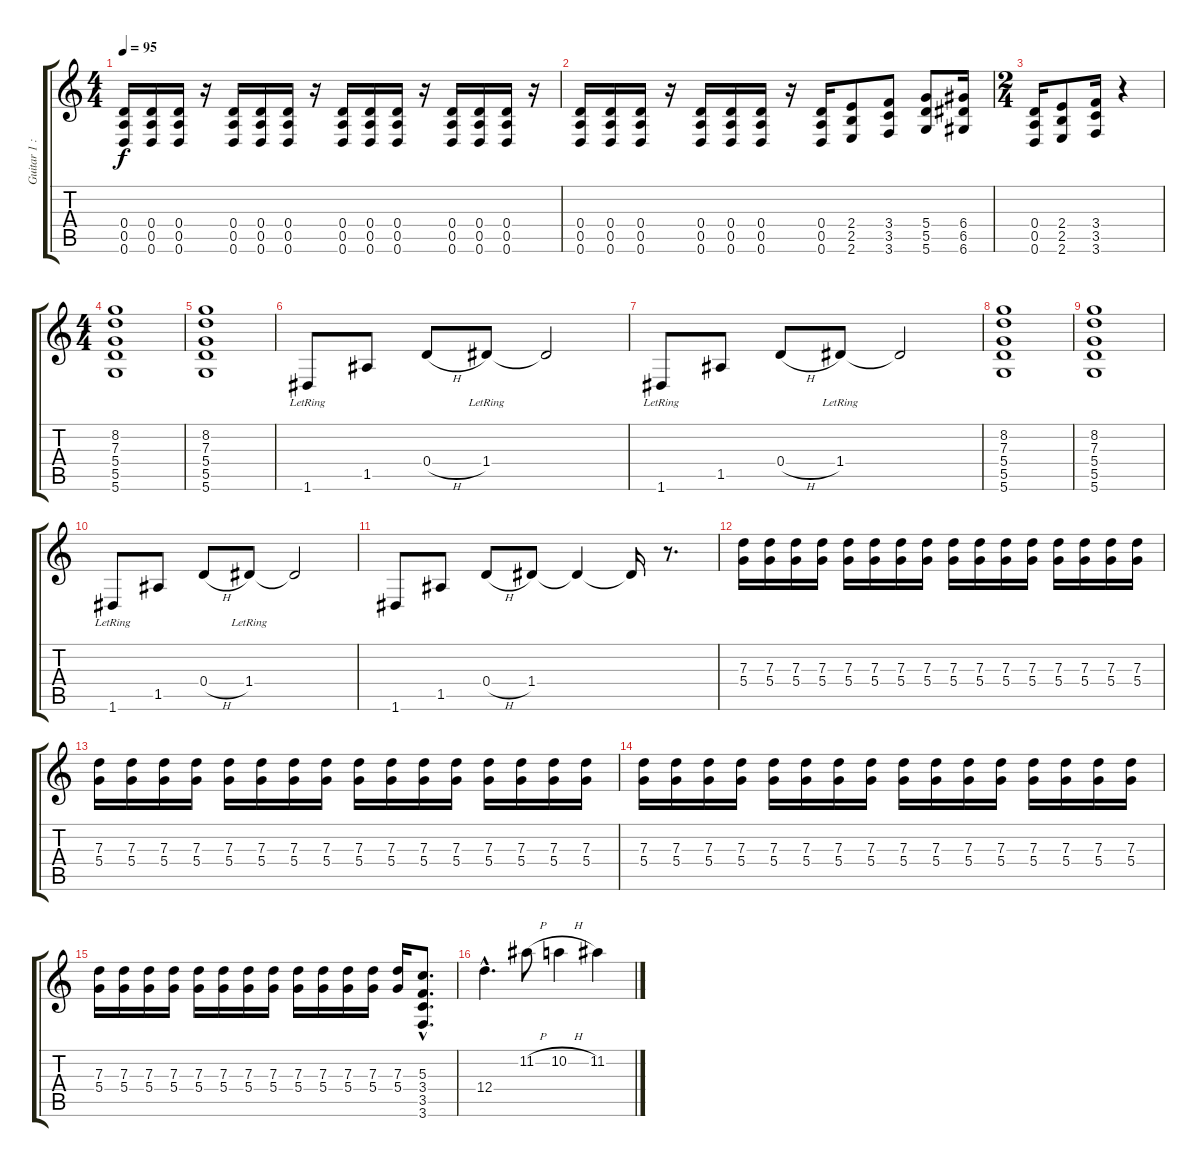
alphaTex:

\track ("Guitar 1 : Justin Beck" "Guitar 1 :") {instrument distortionguitar}
\staff {score tabs}
\tuning (E4 B3 G3 D3 A2 D2) {hide}
\ts (4 4)
\tempo 95
\clef g2
\ks c
(0.4 0.5 0.6).16{dy f} (0.4 0.5 0.6).16 (0.4 0.5 0.6).16 r.16 (0.4 0.5 0.6).16 (0.4 0.5 0.6).16 (0.4 0.5 0.6).16 r.16 (0.4 0.5 0.6).16 (0.4 0.5 0.6).16 (0.4 0.5 0.6).16 r.16 (0.4 0.5 0.6).16 (0.4 0.5 0.6).16 (0.4 0.5 0.6).16 r.16 |
(0.4 0.5 0.6).16 (0.4 0.5 0.6).16 (0.4 0.5 0.6).16 r.16 (0.4 0.5 0.6).16 (0.4 0.5 0.6).16 (0.4 0.5 0.6).16 r.16 (0.4 0.5 0.6).16 (2.4 2.5 2.6).8 (3.4 3.5 3.6).8 (5.4 5.5 5.6).8 (6.4 6.5 6.6).16 |
\ts (2 4)
(0.4 0.5 0.6).16 (2.4 2.5 2.6).8 (3.4 3.5 3.6).16 r.4 |
\ts (4 4)
(8.2 7.3 5.4 5.5 5.6).1{instrument overdrivenguitar} |
(8.2 7.3 5.4 5.5 5.6).1 |
1.6{lr}.8 1.5.8 0.4{h}.8 1.4{lr}.8 1.4{t}.2 |
1.6{lr}.8 1.5.8 0.4{h}.8 1.4{lr}.8 1.4{t}.2 |
(8.2 7.3 5.4 5.5 5.6).1{instrument overdrivenguitar} |
(8.2 7.3 5.4 5.5 5.6).1 |
1.6{lr}.8 1.5.8 0.4{h}.8 1.4{lr}.8 1.4{t}.2 |
1.6.8 1.5.8 0.4{h}.8 1.4.8 1.4{t}.4 1.4{t}.16 r.8{d} |
(7.3 5.4).16{instrument distortionguitar} (7.3 5.4).16 (7.3 5.4).16 (7.3 5.4).16 (7.3 5.4).16 (7.3 5.4).16 (7.3 5.4).16 (7.3 5.4).16 (7.3 5.4).16 (7.3 5.4).16 (7.3 5.4).16 (7.3 5.4).16 (7.3 5.4).16 (7.3 5.4).16 (7.3 5.4).16 (7.3 5.4).16 |
(7.3 5.4).16 (7.3 5.4).16 (7.3 5.4).16 (7.3 5.4).16 (7.3 5.4).16 (7.3 5.4).16 (7.3 5.4).16 (7.3 5.4).16 (7.3 5.4).16 (7.3 5.4).16 (7.3 5.4).16 (7.3 5.4).16 (7.3 5.4).16 (7.3 5.4).16 (7.3 5.4).16 (7.3 5.4).16 |
(7.3 5.4).16 (7.3 5.4).16 (7.3 5.4).16 (7.3 5.4).16 (7.3 5.4).16 (7.3 5.4).16 (7.3 5.4).16 (7.3 5.4).16 (7.3 5.4).16 (7.3 5.4).16 (7.3 5.4).16 (7.3 5.4).16 (7.3 5.4).16 (7.3 5.4).16 (7.3 5.4).16 (7.3 5.4).16 |
(7.3 5.4).16 (7.3 5.4).16 (7.3 5.4).16 (7.3 5.4).16 (7.3 5.4).16 (7.3 5.4).16 (7.3 5.4).16 (7.3 5.4).16 (7.3 5.4).16 (7.3 5.4).16 (7.3 5.4).16 (7.3 5.4).16 (7.3 5.4).16 (5.3{hac} 3.4{hac} 3.5{hac} 3.6{hac}).8{d} |
12.4{hac}.4{d instrument overdrivenguitar} 11.2{h}.8 10.2{h}.4 11.2.4
